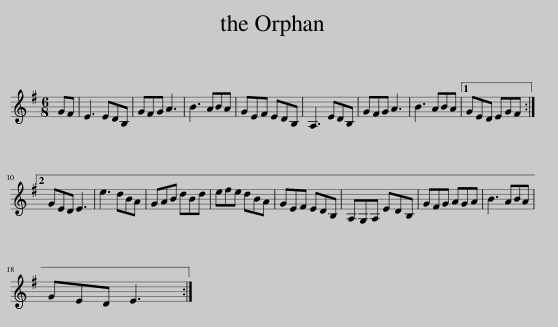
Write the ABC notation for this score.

X:1
L:1/8
M:6/8
I:linebreak $
K:Emin
V:1 treble
V:1
 GF | E3 EDB, | GFG A3 | B3 ABA | GEF EDB, | %5
 A,3 EDB, | GFG A3 | B3 ABA |1 GED EGF :|2$ GED E3 | %10
 e3 dBA | GAB dBd | efe dBA | GEF EDB, | A,G,A, EDB, | %15
 GFG AGA | B3 ABA |$ GED E3 :| %18
